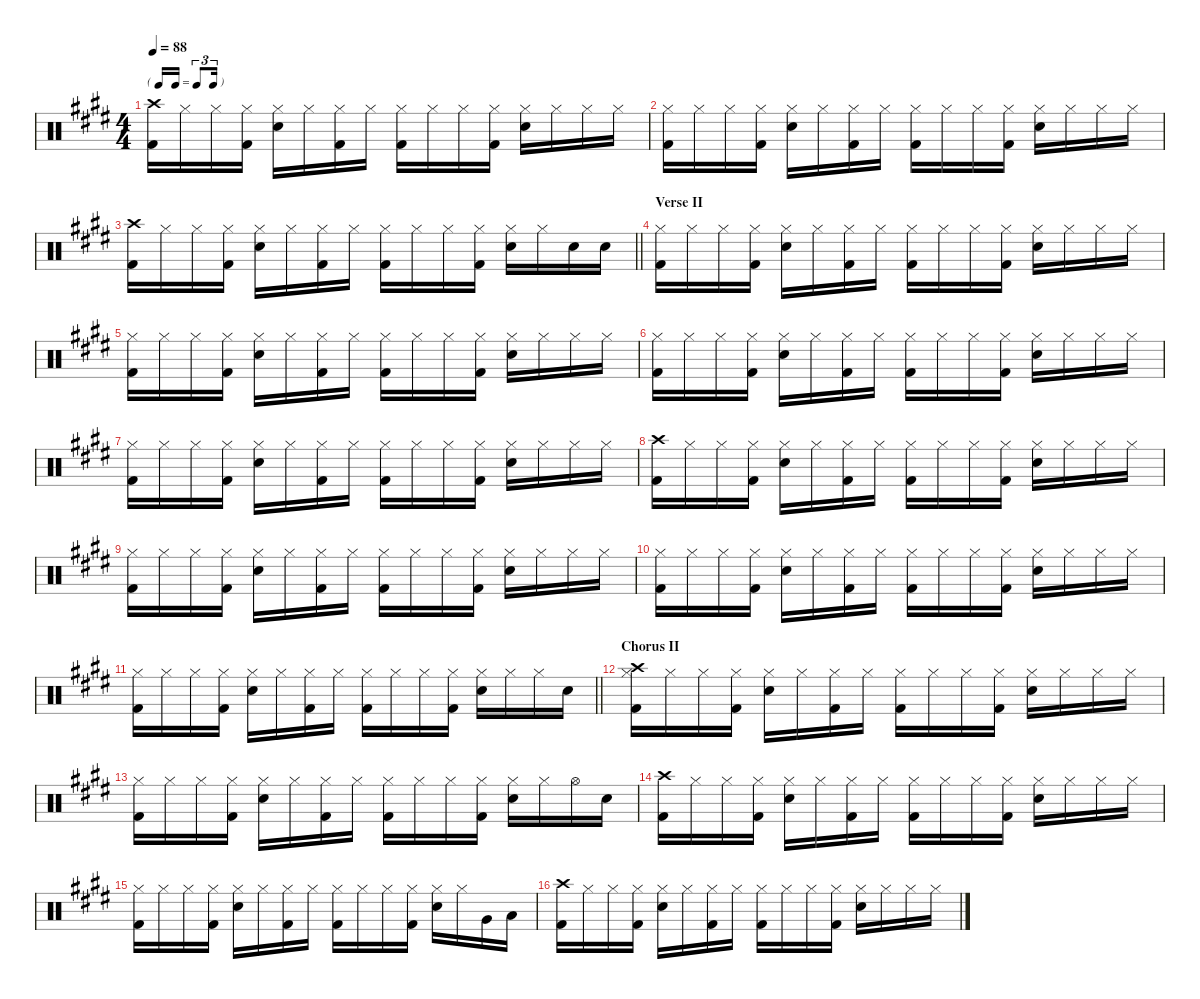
\defaultSystemsLayout 4
\hideDynamics
\bracketExtendMode nobrackets
\singleTrackTrackNamePolicy hidden
\multiTrackTrackNamePolicy hidden
\otherSystemsTrackNameOrientation horizontal
\track ("Drums" "drm.") {instrument percussion}
\staff {score}
\articulation defaults
\ts (4 4)
\tf triplet16th
\tempo 88
\clef neutral
\ks e
("Crash high (hit)"{acc forcenatural} "Kick (hit) 2"{acc forcenatural}).16{dy f} "Hi-Hat (closed)"{acc forcenatural}.16 "Hi-Hat (closed)"{acc forcenatural}.16 ("Hi-Hat (closed)"{acc forcenatural} "Kick (hit) 2"{acc forcenatural}).16 ("Hi-Hat (closed)"{acc forcenatural} "Snare (hit) 2"{acc forcenatural}).16 "Hi-Hat (closed)"{acc forcenatural}.16 ("Hi-Hat (closed)"{acc forcenatural} "Kick (hit) 2"{acc forcenatural}).16 "Hi-Hat (closed)"{acc forcenatural}.16 ("Hi-Hat (closed)"{acc forcenatural} "Kick (hit) 2"{acc forcenatural}).16 "Hi-Hat (closed)"{acc forcenatural}.16 "Hi-Hat (closed)"{acc forcenatural}.16 ("Hi-Hat (closed)"{acc forcenatural} "Kick (hit) 2"{acc forcenatural}).16 ("Hi-Hat (closed)"{acc forcenatural} "Snare (hit) 2"{acc forcenatural}).16 "Hi-Hat (closed)"{acc forcenatural}.16 "Hi-Hat (closed)"{acc forcenatural}.16 "Hi-Hat (closed)"{acc forcenatural}.16 |
\ks c#minor
("Hi-Hat (closed)"{acc forcenatural} "Kick (hit) 2"{acc forcenatural}).16 "Hi-Hat (closed)"{acc forcenatural}.16 "Hi-Hat (closed)"{acc forcenatural}.16 ("Hi-Hat (closed)"{acc forcenatural} "Kick (hit) 2"{acc forcenatural}).16 ("Hi-Hat (closed)"{acc forcenatural} "Snare (hit) 2"{acc forcenatural}).16 "Hi-Hat (closed)"{acc forcenatural}.16 ("Hi-Hat (closed)"{acc forcenatural} "Kick (hit) 2"{acc forcenatural}).16 "Hi-Hat (closed)"{acc forcenatural}.16 ("Hi-Hat (closed)"{acc forcenatural} "Kick (hit) 2"{acc forcenatural}).16 "Hi-Hat (closed)"{acc forcenatural}.16 "Hi-Hat (closed)"{acc forcenatural}.16 ("Hi-Hat (closed)"{acc forcenatural} "Kick (hit) 2"{acc forcenatural}).16 ("Hi-Hat (closed)"{acc forcenatural} "Snare (hit) 2"{acc forcenatural}).16 "Hi-Hat (closed)"{acc forcenatural}.16 "Hi-Hat (closed)"{acc forcenatural}.16 "Hi-Hat (closed)"{acc forcenatural}.16 |
\barLineRight lightlight
("Crash high (hit)"{acc forcenatural} "Kick (hit) 2"{acc forcenatural}).16 "Hi-Hat (closed)"{acc forcenatural}.16 "Hi-Hat (closed)"{acc forcenatural}.16 ("Hi-Hat (closed)"{acc forcenatural} "Kick (hit) 2"{acc forcenatural}).16 ("Hi-Hat (closed)"{acc forcenatural} "Snare (hit) 2"{acc forcenatural}).16 "Hi-Hat (closed)"{acc forcenatural}.16 ("Hi-Hat (closed)"{acc forcenatural} "Kick (hit) 2"{acc forcenatural}).16 "Hi-Hat (closed)"{acc forcenatural}.16 ("Hi-Hat (closed)"{acc forcenatural} "Kick (hit) 2"{acc forcenatural}).16 "Hi-Hat (closed)"{acc forcenatural}.16 "Hi-Hat (closed)"{acc forcenatural}.16 ("Hi-Hat (closed)"{acc forcenatural} "Kick (hit) 2"{acc forcenatural}).16 ("Hi-Hat (closed)"{acc forcenatural} "Snare (hit) 2"{acc forcenatural}).16 "Hi-Hat (closed)"{acc forcenatural}.16 "Snare (hit) 2"{acc forcenatural}.16 "Snare (hit) 2"{acc forcenatural}.16 |
\section ("" "Verse II")
\ks e
("Hi-Hat (closed)"{acc forcenatural} "Kick (hit) 2"{acc forcenatural}).16 "Hi-Hat (closed)"{acc forcenatural}.16 "Hi-Hat (closed)"{acc forcenatural}.16 ("Hi-Hat (closed)"{acc forcenatural} "Kick (hit) 2"{acc forcenatural}).16 ("Hi-Hat (closed)"{acc forcenatural} "Snare (hit) 2"{acc forcenatural}).16 "Hi-Hat (closed)"{acc forcenatural}.16 ("Hi-Hat (closed)"{acc forcenatural} "Kick (hit) 2"{acc forcenatural}).16 "Hi-Hat (closed)"{acc forcenatural}.16 ("Hi-Hat (closed)"{acc forcenatural} "Kick (hit) 2"{acc forcenatural}).16 "Hi-Hat (closed)"{acc forcenatural}.16 "Hi-Hat (closed)"{acc forcenatural}.16 ("Hi-Hat (closed)"{acc forcenatural} "Kick (hit) 2"{acc forcenatural}).16 ("Hi-Hat (closed)"{acc forcenatural} "Snare (hit) 2"{acc forcenatural}).16 "Hi-Hat (closed)"{acc forcenatural}.16 "Hi-Hat (closed)"{acc forcenatural}.16 "Hi-Hat (closed)"{acc forcenatural}.16 |
\ks c#minor
("Hi-Hat (closed)"{acc forcenatural} "Kick (hit) 2"{acc forcenatural}).16 "Hi-Hat (closed)"{acc forcenatural}.16 "Hi-Hat (closed)"{acc forcenatural}.16 ("Hi-Hat (closed)"{acc forcenatural} "Kick (hit) 2"{acc forcenatural}).16 ("Hi-Hat (closed)"{acc forcenatural} "Snare (hit) 2"{acc forcenatural}).16 "Hi-Hat (closed)"{acc forcenatural}.16 ("Hi-Hat (closed)"{acc forcenatural} "Kick (hit) 2"{acc forcenatural}).16 "Hi-Hat (closed)"{acc forcenatural}.16 ("Hi-Hat (closed)"{acc forcenatural} "Kick (hit) 2"{acc forcenatural}).16 "Hi-Hat (closed)"{acc forcenatural}.16 "Hi-Hat (closed)"{acc forcenatural}.16 ("Hi-Hat (closed)"{acc forcenatural} "Kick (hit) 2"{acc forcenatural}).16 ("Hi-Hat (closed)"{acc forcenatural} "Snare (hit) 2"{acc forcenatural}).16 "Hi-Hat (closed)"{acc forcenatural}.16 "Hi-Hat (closed)"{acc forcenatural}.16 "Hi-Hat (closed)"{acc forcenatural}.16 |
("Hi-Hat (closed)"{acc forcenatural} "Kick (hit) 2"{acc forcenatural}).16 "Hi-Hat (closed)"{acc forcenatural}.16 "Hi-Hat (closed)"{acc forcenatural}.16 ("Hi-Hat (closed)"{acc forcenatural} "Kick (hit) 2"{acc forcenatural}).16 ("Hi-Hat (closed)"{acc forcenatural} "Snare (hit) 2"{acc forcenatural}).16 "Hi-Hat (closed)"{acc forcenatural}.16 ("Hi-Hat (closed)"{acc forcenatural} "Kick (hit) 2"{acc forcenatural}).16 "Hi-Hat (closed)"{acc forcenatural}.16 ("Hi-Hat (closed)"{acc forcenatural} "Kick (hit) 2"{acc forcenatural}).16 "Hi-Hat (closed)"{acc forcenatural}.16 "Hi-Hat (closed)"{acc forcenatural}.16 ("Hi-Hat (closed)"{acc forcenatural} "Kick (hit) 2"{acc forcenatural}).16 ("Hi-Hat (closed)"{acc forcenatural} "Snare (hit) 2"{acc forcenatural}).16 "Hi-Hat (closed)"{acc forcenatural}.16 "Hi-Hat (closed)"{acc forcenatural}.16 "Hi-Hat (closed)"{acc forcenatural}.16 |
\ks e
("Hi-Hat (closed)"{acc forcenatural} "Kick (hit) 2"{acc forcenatural}).16 "Hi-Hat (closed)"{acc forcenatural}.16 "Hi-Hat (closed)"{acc forcenatural}.16 ("Hi-Hat (closed)"{acc forcenatural} "Kick (hit) 2"{acc forcenatural}).16 ("Hi-Hat (closed)"{acc forcenatural} "Snare (hit) 2"{acc forcenatural}).16 "Hi-Hat (closed)"{acc forcenatural}.16 ("Hi-Hat (closed)"{acc forcenatural} "Kick (hit) 2"{acc forcenatural}).16 "Hi-Hat (closed)"{acc forcenatural}.16 ("Hi-Hat (closed)"{acc forcenatural} "Kick (hit) 2"{acc forcenatural}).16 "Hi-Hat (closed)"{acc forcenatural}.16 "Hi-Hat (closed)"{acc forcenatural}.16 ("Hi-Hat (closed)"{acc forcenatural} "Kick (hit) 2"{acc forcenatural}).16 ("Hi-Hat (closed)"{acc forcenatural} "Snare (hit) 2"{acc forcenatural}).16 "Hi-Hat (closed)"{acc forcenatural}.16 "Hi-Hat (closed)"{acc forcenatural}.16 "Hi-Hat (closed)"{acc forcenatural}.16 |
\ks c#minor
("Crash high (hit)"{acc forcenatural} "Kick (hit) 2"{acc forcenatural}).16 "Hi-Hat (closed)"{acc forcenatural}.16 "Hi-Hat (closed)"{acc forcenatural}.16 ("Hi-Hat (closed)"{acc forcenatural} "Kick (hit) 2"{acc forcenatural}).16 ("Hi-Hat (closed)"{acc forcenatural} "Snare (hit) 2"{acc forcenatural}).16 "Hi-Hat (closed)"{acc forcenatural}.16 ("Hi-Hat (closed)"{acc forcenatural} "Kick (hit) 2"{acc forcenatural}).16 "Hi-Hat (closed)"{acc forcenatural}.16 ("Hi-Hat (closed)"{acc forcenatural} "Kick (hit) 2"{acc forcenatural}).16 "Hi-Hat (closed)"{acc forcenatural}.16 "Hi-Hat (closed)"{acc forcenatural}.16 ("Hi-Hat (closed)"{acc forcenatural} "Kick (hit) 2"{acc forcenatural}).16 ("Hi-Hat (closed)"{acc forcenatural} "Snare (hit) 2"{acc forcenatural}).16 "Hi-Hat (closed)"{acc forcenatural}.16 "Hi-Hat (closed)"{acc forcenatural}.16 "Hi-Hat (closed)"{acc forcenatural}.16 |
("Hi-Hat (closed)"{acc forcenatural} "Kick (hit) 2"{acc forcenatural}).16 "Hi-Hat (closed)"{acc forcenatural}.16 "Hi-Hat (closed)"{acc forcenatural}.16 ("Hi-Hat (closed)"{acc forcenatural} "Kick (hit) 2"{acc forcenatural}).16 ("Hi-Hat (closed)"{acc forcenatural} "Snare (hit) 2"{acc forcenatural}).16 "Hi-Hat (closed)"{acc forcenatural}.16 ("Hi-Hat (closed)"{acc forcenatural} "Kick (hit) 2"{acc forcenatural}).16 "Hi-Hat (closed)"{acc forcenatural}.16 ("Hi-Hat (closed)"{acc forcenatural} "Kick (hit) 2"{acc forcenatural}).16 "Hi-Hat (closed)"{acc forcenatural}.16 "Hi-Hat (closed)"{acc forcenatural}.16 ("Hi-Hat (closed)"{acc forcenatural} "Kick (hit) 2"{acc forcenatural}).16 ("Hi-Hat (closed)"{acc forcenatural} "Snare (hit) 2"{acc forcenatural}).16 "Hi-Hat (closed)"{acc forcenatural}.16 "Hi-Hat (closed)"{acc forcenatural}.16 "Hi-Hat (closed)"{acc forcenatural}.16 |
\ks e
("Hi-Hat (closed)"{acc forcenatural} "Kick (hit) 2"{acc forcenatural}).16 "Hi-Hat (closed)"{acc forcenatural}.16 "Hi-Hat (closed)"{acc forcenatural}.16 ("Hi-Hat (closed)"{acc forcenatural} "Kick (hit) 2"{acc forcenatural}).16 ("Hi-Hat (closed)"{acc forcenatural} "Snare (hit) 2"{acc forcenatural}).16 "Hi-Hat (closed)"{acc forcenatural}.16 ("Hi-Hat (closed)"{acc forcenatural} "Kick (hit) 2"{acc forcenatural}).16 "Hi-Hat (closed)"{acc forcenatural}.16 ("Hi-Hat (closed)"{acc forcenatural} "Kick (hit) 2"{acc forcenatural}).16 "Hi-Hat (closed)"{acc forcenatural}.16 "Hi-Hat (closed)"{acc forcenatural}.16 ("Hi-Hat (closed)"{acc forcenatural} "Kick (hit) 2"{acc forcenatural}).16 ("Hi-Hat (closed)"{acc forcenatural} "Snare (hit) 2"{acc forcenatural}).16 "Hi-Hat (closed)"{acc forcenatural}.16 "Hi-Hat (closed)"{acc forcenatural}.16 "Hi-Hat (closed)"{acc forcenatural}.16 |
\barLineRight lightlight
\ks c#minor
("Hi-Hat (closed)"{acc forcenatural} "Kick (hit) 2"{acc forcenatural}).16 "Hi-Hat (closed)"{acc forcenatural}.16 "Hi-Hat (closed)"{acc forcenatural}.16 ("Hi-Hat (closed)"{acc forcenatural} "Kick (hit) 2"{acc forcenatural}).16 ("Hi-Hat (closed)"{acc forcenatural} "Snare (hit) 2"{acc forcenatural}).16 "Hi-Hat (closed)"{acc forcenatural}.16 ("Hi-Hat (closed)"{acc forcenatural} "Kick (hit) 2"{acc forcenatural}).16 "Hi-Hat (closed)"{acc forcenatural}.16 ("Hi-Hat (closed)"{acc forcenatural} "Kick (hit) 2"{acc forcenatural}).16 "Hi-Hat (closed)"{acc forcenatural}.16 "Hi-Hat (closed)"{acc forcenatural}.16 ("Hi-Hat (closed)"{acc forcenatural} "Kick (hit) 2"{acc forcenatural}).16 ("Hi-Hat (closed)"{acc forcenatural} "Snare (hit) 2"{acc forcenatural}).16 "Hi-Hat (closed)"{acc forcenatural}.16 "Hi-Hat (closed)"{acc forcenatural}.16 "Snare (hit) 2"{acc forcenatural}.16 |
\section ("" "Chorus II")
("Crash high (hit)"{acc forcenatural} "Hi-Hat (closed)"{acc forcenatural} "Kick (hit) 2"{acc forcenatural}).16 "Hi-Hat (closed)"{acc forcenatural}.16 "Hi-Hat (closed)"{acc forcenatural}.16 ("Hi-Hat (closed)"{acc forcenatural} "Kick (hit) 2"{acc forcenatural}).16 ("Hi-Hat (closed)"{acc forcenatural} "Snare (hit) 2"{acc forcenatural}).16 "Hi-Hat (closed)"{acc forcenatural}.16 ("Hi-Hat (closed)"{acc forcenatural} "Kick (hit) 2"{acc forcenatural}).16 "Hi-Hat (closed)"{acc forcenatural}.16 ("Hi-Hat (closed)"{acc forcenatural} "Kick (hit) 2"{acc forcenatural}).16 "Hi-Hat (closed)"{acc forcenatural}.16 "Hi-Hat (closed)"{acc forcenatural}.16 ("Hi-Hat (closed)"{acc forcenatural} "Kick (hit) 2"{acc forcenatural}).16 ("Hi-Hat (closed)"{acc forcenatural} "Snare (hit) 2"{acc forcenatural}).16 "Hi-Hat (closed)"{acc forcenatural}.16 "Hi-Hat (closed)"{acc forcenatural}.16 "Hi-Hat (closed)"{acc forcenatural}.16 |
\ks e
("Hi-Hat (closed)"{acc forcenatural} "Kick (hit) 2"{acc forcenatural}).16 "Hi-Hat (closed)"{acc forcenatural}.16 "Hi-Hat (closed)"{acc forcenatural}.16 ("Hi-Hat (closed)"{acc forcenatural} "Kick (hit) 2"{acc forcenatural}).16 ("Hi-Hat (closed)"{acc forcenatural} "Snare (hit) 2"{acc forcenatural}).16 "Hi-Hat (closed)"{acc forcenatural}.16 ("Hi-Hat (closed)"{acc forcenatural} "Kick (hit) 2"{acc forcenatural}).16 "Hi-Hat (closed)"{acc forcenatural}.16 ("Hi-Hat (closed)"{acc forcenatural} "Kick (hit) 2"{acc forcenatural}).16 "Hi-Hat (closed)"{acc forcenatural}.16 "Hi-Hat (closed)"{acc forcenatural}.16 ("Hi-Hat (closed)"{acc forcenatural} "Kick (hit) 2"{acc forcenatural}).16 ("Hi-Hat (closed)"{acc forcenatural} "Snare (hit) 2"{acc forcenatural}).16 "Hi-Hat (closed)"{acc forcenatural}.16 "Hi-Hat (open)"{acc forcenatural}.16 "Snare (hit) 2"{acc forcenatural}.16 |
\ks c#minor
("Crash high (hit)"{acc forcenatural} "Kick (hit) 2"{acc forcenatural}).16 "Hi-Hat (closed)"{acc forcenatural}.16 "Hi-Hat (closed)"{acc forcenatural}.16 ("Hi-Hat (closed)"{acc forcenatural} "Kick (hit) 2"{acc forcenatural}).16 ("Hi-Hat (closed)"{acc forcenatural} "Snare (hit) 2"{acc forcenatural}).16 "Hi-Hat (closed)"{acc forcenatural}.16 ("Hi-Hat (closed)"{acc forcenatural} "Kick (hit) 2"{acc forcenatural}).16 "Hi-Hat (closed)"{acc forcenatural}.16 ("Hi-Hat (closed)"{acc forcenatural} "Kick (hit) 2"{acc forcenatural}).16 "Hi-Hat (closed)"{acc forcenatural}.16 "Hi-Hat (closed)"{acc forcenatural}.16 ("Hi-Hat (closed)"{acc forcenatural} "Kick (hit) 2"{acc forcenatural}).16 ("Hi-Hat (closed)"{acc forcenatural} "Snare (hit) 2"{acc forcenatural}).16 "Hi-Hat (closed)"{acc forcenatural}.16 "Hi-Hat (closed)"{acc forcenatural}.16 "Hi-Hat (closed)"{acc forcenatural}.16 |
("Hi-Hat (closed)"{acc forcenatural} "Kick (hit) 2"{acc forcenatural}).16 "Hi-Hat (closed)"{acc forcenatural}.16 "Hi-Hat (closed)"{acc forcenatural}.16 ("Hi-Hat (closed)"{acc forcenatural} "Kick (hit) 2"{acc forcenatural}).16 ("Hi-Hat (closed)"{acc forcenatural} "Snare (hit) 2"{acc forcenatural}).16 "Hi-Hat (closed)"{acc forcenatural}.16 ("Hi-Hat (closed)"{acc forcenatural} "Kick (hit) 2"{acc forcenatural}).16 "Hi-Hat (closed)"{acc forcenatural}.16 ("Hi-Hat (closed)"{acc forcenatural} "Kick (hit) 2"{acc forcenatural}).16 "Hi-Hat (closed)"{acc forcenatural}.16 "Hi-Hat (closed)"{acc forcenatural}.16 ("Hi-Hat (closed)"{acc forcenatural} "Kick (hit) 2"{acc forcenatural}).16 ("Hi-Hat (closed)"{acc forcenatural} "Snare (hit) 2"{acc forcenatural}).16 "Hi-Hat (closed)"{acc forcenatural}.16 "Very Low Tom (hit)"{acc forcenatural}.16 "Low Floor Tom (hit)"{acc forcenatural}.16 |
\ks e
("Crash high (hit)"{acc forcenatural} "Kick (hit) 2"{acc forcenatural}).16 "Hi-Hat (closed)"{acc forcenatural}.16 "Hi-Hat (closed)"{acc forcenatural}.16 ("Hi-Hat (closed)"{acc forcenatural} "Kick (hit) 2"{acc forcenatural}).16 ("Hi-Hat (closed)"{acc forcenatural} "Snare (hit) 2"{acc forcenatural}).16 "Hi-Hat (closed)"{acc forcenatural}.16 ("Hi-Hat (closed)"{acc forcenatural} "Kick (hit) 2"{acc forcenatural}).16 "Hi-Hat (closed)"{acc forcenatural}.16 ("Hi-Hat (closed)"{acc forcenatural} "Kick (hit) 2"{acc forcenatural}).16 "Hi-Hat (closed)"{acc forcenatural}.16 "Hi-Hat (closed)"{acc forcenatural}.16 ("Hi-Hat (closed)"{acc forcenatural} "Kick (hit) 2"{acc forcenatural}).16 ("Hi-Hat (closed)"{acc forcenatural} "Snare (hit) 2"{acc forcenatural}).16 "Hi-Hat (closed)"{acc forcenatural}.16 "Hi-Hat (closed)"{acc forcenatural}.16 "Hi-Hat (closed)"{acc forcenatural}.16
